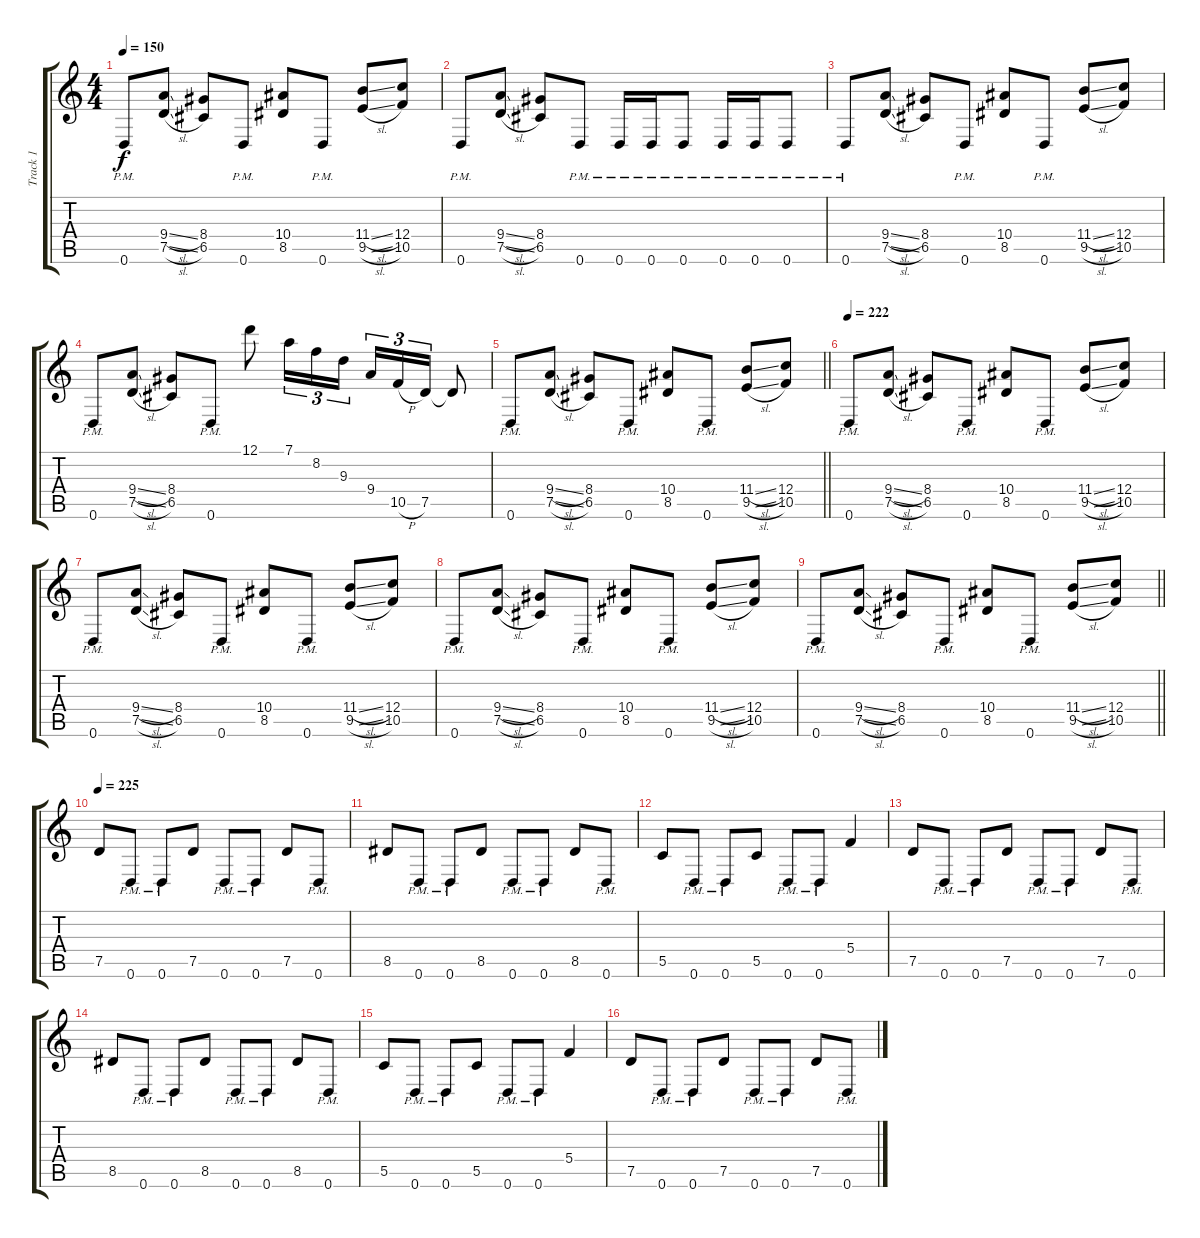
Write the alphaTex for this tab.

\track ("Track 1" "Track 1") {instrument distortionguitar}
\staff {score tabs}
\tuning (D4 A3 F3 C3 G2 D2) {hide}
\ts (4 4)
\tempo 150
\clef g2
\ks c
0.6{pm}.8{dy f} (9.4{sl} 7.5{sl}).8 (8.4 6.5).8 0.6{pm}.8 (10.4 8.5).8 0.6{pm}.8 (11.4{sl} 9.5{sl}).8 (12.4 10.5).8 |
0.6{pm}.8 (9.4{sl} 7.5{sl}).8 (8.4 6.5).8 0.6{pm}.8 0.6{pm}.16 0.6{pm}.16 0.6{pm}.8 0.6{pm}.16 0.6{pm}.16 0.6{pm}.8 |
0.6{pm}.8 (9.4{sl} 7.5{sl}).8 (8.4 6.5).8 0.6{pm}.8 (10.4 8.5).8 0.6{pm}.8 (11.4{sl} 9.5{sl}).8 (12.4 10.5).8 |
0.6{pm}.8 (9.4{sl} 7.5{sl}).8 (8.4 6.5).8 0.6{pm}.8 12.1.8 7.1.16{tu (3 2)} 8.2.16{tu (3 2)} 9.3.16{tu (3 2)} 9.4.16{tu (3 2)} 10.5{h}.16{tu (3 2)} 7.5.16{tu (3 2)} 7.5{t}.8 |
\barLineRight lightlight
0.6{pm}.8 (9.4{sl} 7.5{sl}).8 (8.4 6.5).8 0.6{pm}.8 (10.4 8.5).8 0.6{pm}.8 (11.4{sl} 9.5{sl}).8 (12.4 10.5).8 |
\section ("" "")
\tempo 222
0.6{pm}.8 (9.4{sl} 7.5{sl}).8 (8.4 6.5).8 0.6{pm}.8 (10.4 8.5).8 0.6{pm}.8 (11.4{sl} 9.5{sl}).8 (12.4 10.5).8 |
0.6{pm}.8 (9.4{sl} 7.5{sl}).8 (8.4 6.5).8 0.6{pm}.8 (10.4 8.5).8 0.6{pm}.8 (11.4{sl} 9.5{sl}).8 (12.4 10.5).8 |
0.6{pm}.8 (9.4{sl} 7.5{sl}).8 (8.4 6.5).8 0.6{pm}.8 (10.4 8.5).8 0.6{pm}.8 (11.4{sl} 9.5{sl}).8 (12.4 10.5).8 |
\barLineRight lightlight
0.6{pm}.8 (9.4{sl} 7.5{sl}).8 (8.4 6.5).8 0.6{pm}.8 (10.4 8.5).8 0.6{pm}.8 (11.4{sl} 9.5{sl}).8 (12.4 10.5).8 |
\section ("" "")
\tempo 225
7.5.8 0.6{pm}.8 0.6{pm}.8 7.5.8 0.6{pm}.8 0.6{pm}.8 7.5.8 0.6{pm}.8 |
8.5.8 0.6{pm}.8 0.6{pm}.8 8.5.8 0.6{pm}.8 0.6{pm}.8 8.5.8 0.6{pm}.8 |
5.5.8 0.6{pm}.8 0.6{pm}.8 5.5.8 0.6{pm}.8 0.6{pm}.8 5.4.4 |
7.5.8 0.6{pm}.8 0.6{pm}.8 7.5.8 0.6{pm}.8 0.6{pm}.8 7.5.8 0.6{pm}.8 |
8.5.8 0.6{pm}.8 0.6{pm}.8 8.5.8 0.6{pm}.8 0.6{pm}.8 8.5.8 0.6{pm}.8 |
5.5.8 0.6{pm}.8 0.6{pm}.8 5.5.8 0.6{pm}.8 0.6{pm}.8 5.4.4 |
7.5.8 0.6{pm}.8 0.6{pm}.8 7.5.8 0.6{pm}.8 0.6{pm}.8 7.5.8 0.6{pm}.8
